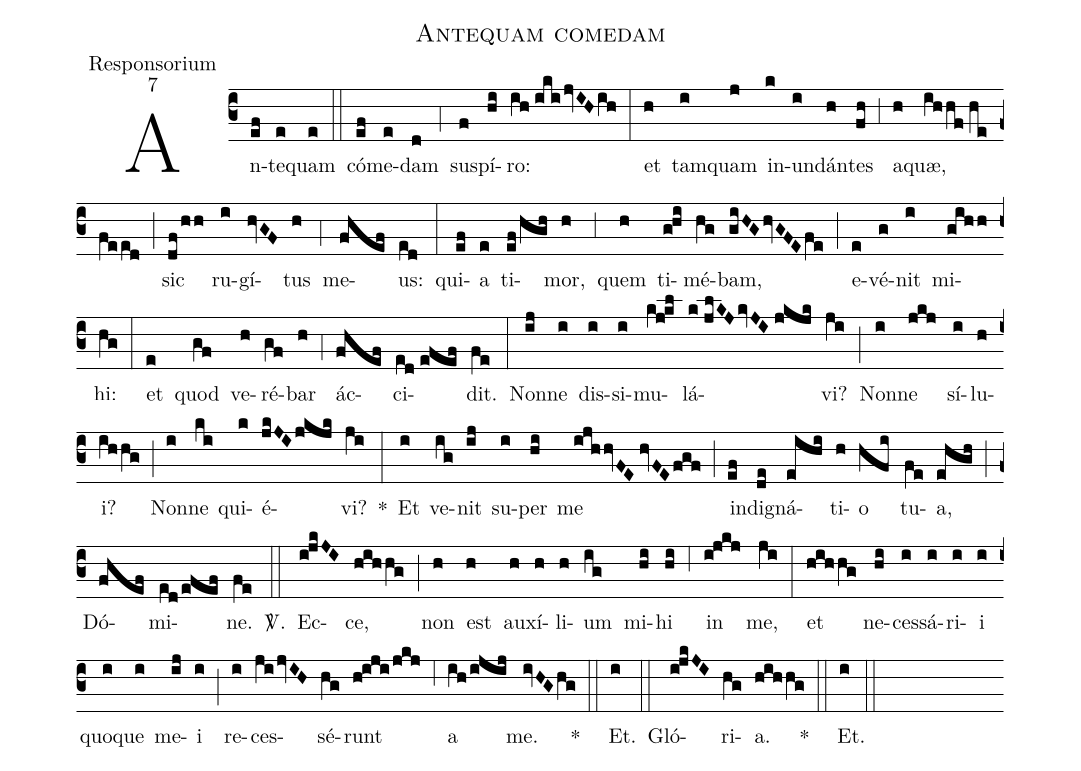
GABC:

name:Antequam comedam;
office-part:Responsorium;
mode:7;
%%
(c3) An(ef)te(e)quam(e) (::) có(ef)me(e)dam(d) (;4) su(f)spí(hi)ro:(ih//iki/jvIH/ih) (:) et(h) tam(i)quam(j) in(k)un(i)dán(h)tes(fh) (;3) a(h)quæ,(ihhf//he/feed) (;) sic(df/hh) ru(i)gí(hvGF)tus(h) (;4) me(fhef)us:(ed) (:) qui(ef)a(e) ti(ef/hgh)mor,(h) (;3) quem(h) ti(g!hi)mé(hg)bam,(giHG/hvGFE/fe) (;) e(e)vé(g)nit(i) mi(gihh)hi:(hg) (:) et(e) quod(gf) ve(h)ré(gf)bar(h) (;4) ác(fhef)ci(ed//efef)dit.(fe) (:) Non(ij)ne(i) dis(i)si(i)mu(kj!kl)lá(k//jlKJ/kvJI//jkjk)vi?(ji) (;) Non(i)ne(jkj) sí(i)lu(h)i?(ihhg) (;) Non(i)ne(ki) qui(k)é(jkJI/jkjk)vi?(ji) *(:) Et(i) ve(ig)nit(ij) su(i)per(hi) me(ijhhvFE//hvFE/fgf) (;) in(ef)di(de)gná(eihi)ti(h)o(hfi) tu(fe)a,(ehgh) (;) Dó(fhef)mi(ed/efef)ne.(fe) <sp>V/</sp>.(::) Ec(i!jkJI)ce,(hihhg) (;) non(h) est(h) au(h)xí(h)li(h)um(ig) mi(hi)hi(hi) (;6) in(i!jkj) me,(ji) (:) et(hihhg) ne(hi)ces(i)sá(i)ri(i)i(i) quo(i)que(i) me(ij)i(i) (;) re(i)ces(ji/jvIH)sé(hg)runt(h!iji/jkj) (;6) a(ih/ijij) me.(ivHG/hg) *(::) Et.(i) (::) Gló(i!jkJI)ri(hg)a.(hihhg) *(::) Et.(i) (::)
